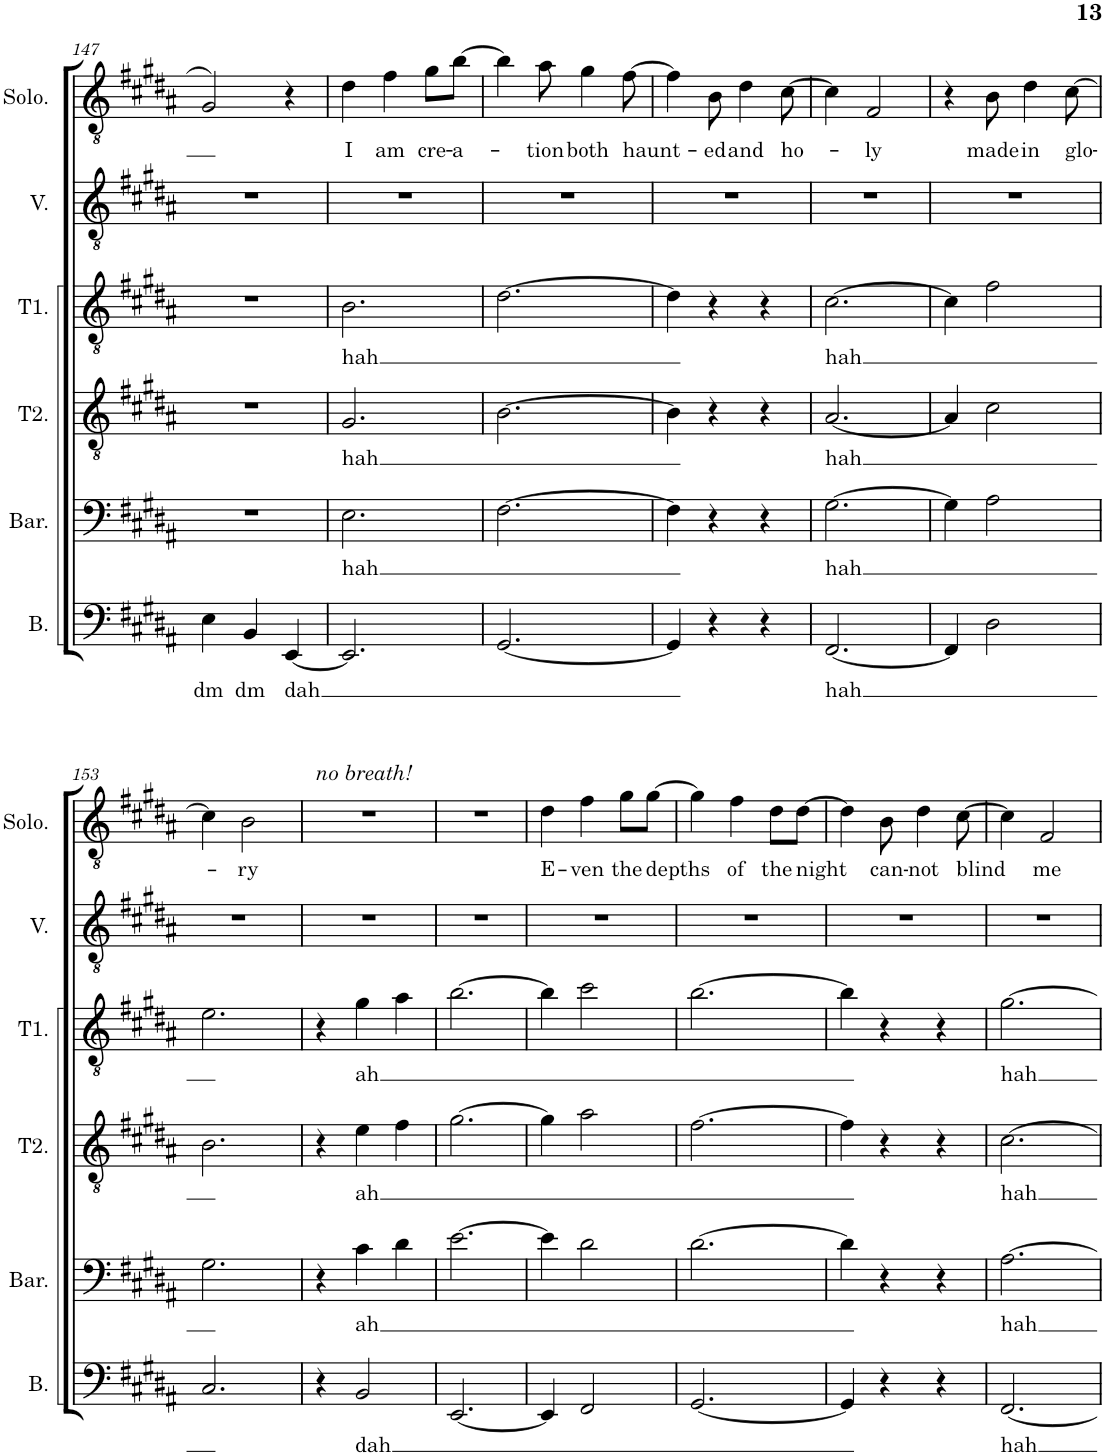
**kern	**text	**kern	**text	**kern	**text	**kern	**text	**kern	**kern	**text
*part6	*part6	*part5	*part5	*part4	*part4	*part3	*part3	*part2	*part1	*part1
*staff6	*staff6	*staff5	*staff5	*staff4	*staff4	*staff3	*staff3	*staff2	*staff1	*staff1
*I"Bass	*	*I"Baritone	*	*I"Tenor 2	*	*I"Tenor 1	*	*I"Voice	*I"Soloist	*
*I'B.	*	*I'Bar.	*	*I'T2.	*	*I'T1.	*	*I'V.	*I'Solo.	*
!!LO:PB:g=z
*clefF4	*	*clefF4	*	*clefGv2	*	*clefGv2	*	*clefGv2	*clefGv2	*
*k[f#c#g#d#a#]	*	*k[f#c#g#d#a#]	*	*k[f#c#g#d#a#]	*	*k[f#c#g#d#a#]	*	*k[f#c#g#d#a#]	*k[f#c#g#d#a#]	*
*M3/4	*	*M3/4	*	*M3/4	*	*M3/4	*	*M3/4	*M3/4	*
=147	=147	=147	=147	=147	=147	=147	=147	=147	=147	=147
!	!LO:LY:b	!	!	!	!	!	!	!	!	!
4E\	dm	2.r	.	2.r	.	2.r	.	2.r	2G#/	.
!	!LO:LY:b	!	!	!	!	!	!	!	!	!
4BB/	dm	.	.	.	.	.	.	.	.	.
!	!LO:LY:b	!	!	!	!	!	!	!	!	!
[4EE/	dah	.	.	.	.	.	.	.	4r	.
=148	=148	=148	=148	=148	=148	=148	=148	=148	=148	=148
!	!	!	!LO:LY:b	!	!LO:LY:b	!	!LO:LY:b	!	!	!LO:LY:b
2.EE/]	.	2.E\	hah	2.G#/	hah	2.B\	hah	2.r	4d#\	I
!	!	!	!	!	!	!	!	!	!	!LO:LY:b
.	.	.	.	.	.	.	.	.	4f#\	am
!	!	!	!	!	!	!	!	!	!	!LO:LY:b
.	.	.	.	.	.	.	.	.	8g#\L	cre-
!	!	!	!	!	!	!	!	!	!	!LO:LY:b
.	.	.	.	.	.	.	.	.	[8b\J	-a-
=149	=149	=149	=149	=149	=149	=149	=149	=149	=149	=149
[2.GG#/	.	[2.F#\	.	[2.B\	.	[2.d#\	.	2.r	4b\]	.
!	!	!	!	!	!	!	!	!	!	!LO:LY:b
.	.	.	.	.	.	.	.	.	8a#\	-tion
!	!	!	!	!	!	!	!	!	!	!LO:LY:b
.	.	.	.	.	.	.	.	.	4g#\	both
!	!	!	!	!	!	!	!	!	!	!LO:LY:b
.	.	.	.	.	.	.	.	.	[8f#\	haunt-
=150	=150	=150	=150	=150	=150	=150	=150	=150	=150	=150
4GG#/]	.	4F#\]	.	4B\]	.	4d#\]	.	2.r	4f#\]	.
!	!	!	!	!	!	!	!	!	!	!LO:LY:b
4r	.	4r	.	4r	.	4r	.	.	8B\	-ed
!	!	!	!	!	!	!	!	!	!	!LO:LY:b
.	.	.	.	.	.	.	.	.	4d#\	and
4r	.	4r	.	4r	.	4r	.	.	.	.
!	!	!	!	!	!	!	!	!	!	!LO:LY:b
.	.	.	.	.	.	.	.	.	[8c#\	ho-
=151	=151	=151	=151	=151	=151	=151	=151	=151	=151	=151
!	!LO:LY:b	!	!LO:LY:b	!	!LO:LY:b	!	!LO:LY:b	!	!	!
[2.FF#/	hah	[2.G#\	hah	[2.A#/	hah	[2.c#\	hah	2.r	4c#\]	.
!	!	!	!	!	!	!	!	!	!	!LO:LY:b
.	.	.	.	.	.	.	.	.	2F#/	-ly
=152	=152	=152	=152	=152	=152	=152	=152	=152	=152	=152
4FF#/]	.	4G#\]	.	4A#/]	.	4c#\]	.	2.r	4r	.
!	!	!	!	!	!	!	!	!	!	!LO:LY:b
2D#\	.	2A#\	.	2c#\	.	2f#\	.	.	8B\	made
!	!	!	!	!	!	!	!	!	!	!LO:LY:b
.	.	.	.	.	.	.	.	.	4d#\	in
!	!	!	!	!	!	!	!	!	!	!LO:LY:b
.	.	.	.	.	.	.	.	.	[8c#\	glo-
!!LO:LB:g=z
=153	=153	=153	=153	=153	=153	=153	=153	=153	=153	=153
2.C#/	.	2.G#\	.	2.B\	.	2.e\	.	2.r	4c#\]	.
!	!	!	!	!	!	!	!	!	!	!LO:LY:b
.	.	.	.	.	.	.	.	.	2B\	-ry
=154	=154	=154	=154	=154	=154	=154	=154	=154	=154	=154
!	!	!	!	!	!	!	!	!	!LO:TX:a:i:t=no breath!	!
4r	.	4r	.	4r	.	4r	.	2.r	2.r	.
!	!LO:LY:b	!	!LO:LY:b	!	!LO:LY:b	!	!LO:LY:b	!	!	!
2BB/	dah	4c#\	ah	4e\	ah	4g#\	ah	.	.	.
.	.	4d#\	.	4f#\	.	4a#\	.	.	.	.
=155	=155	=155	=155	=155	=155	=155	=155	=155	=155	=155
[2.EE/	.	[2.e\	.	[2.g#\	.	[2.b\	.	2.r	2.r	.
=156	=156	=156	=156	=156	=156	=156	=156	=156	=156	=156
!	!	!	!	!	!	!	!	!	!	!LO:LY:b
4EE/]	.	4e\]	.	4g#\]	.	4b\]	.	2.r	4d#\	E-
!	!	!	!	!	!	!	!	!	!	!LO:LY:b
2FF#/	.	2d#\	.	2a#\	.	2cc#\	.	.	4f#\	-ven
!	!	!	!	!	!	!	!	!	!	!LO:LY:b
.	.	.	.	.	.	.	.	.	8g#\L	the
!	!	!	!	!	!	!	!	!	!	!LO:LY:b
.	.	.	.	.	.	.	.	.	[8g#\J	depths
=157	=157	=157	=157	=157	=157	=157	=157	=157	=157	=157
[2.GG#/	.	[2.d#\	.	[2.f#\	.	[2.b\	.	2.r	4g#\]	.
!	!	!	!	!	!	!	!	!	!	!LO:LY:b
.	.	.	.	.	.	.	.	.	4f#\	of
!	!	!	!	!	!	!	!	!	!	!LO:LY:b
.	.	.	.	.	.	.	.	.	8d#\L	the
!	!	!	!	!	!	!	!	!	!	!LO:LY:b
.	.	.	.	.	.	.	.	.	[8d#\J	night
=158	=158	=158	=158	=158	=158	=158	=158	=158	=158	=158
4GG#/]	.	4d#\]	.	4f#\]	.	4b\]	.	2.r	4d#\]	.
!	!	!	!	!	!	!	!	!	!	!LO:LY:b
4r	.	4r	.	4r	.	4r	.	.	8B\	can-
!	!	!	!	!	!	!	!	!	!	!LO:LY:b
.	.	.	.	.	.	.	.	.	4d#\	-not
4r	.	4r	.	4r	.	4r	.	.	.	.
!	!	!	!	!	!	!	!	!	!	!LO:LY:b
.	.	.	.	.	.	.	.	.	[8c#\	blind
=159	=159	=159	=159	=159	=159	=159	=159	=159	=159	=159
!	!LO:LY:b	!	!LO:LY:b	!	!LO:LY:b	!	!LO:LY:b	!	!	!
[2.FF#/	hah	[2.A#\	hah	[2.c#\	hah	[2.g#\	hah	2.r	4c#\]	.
!	!	!	!	!	!	!	!	!	!	!LO:LY:b
.	.	.	.	.	.	.	.	.	2F#/	me
=	=	=	=	=	=	=	=	=	=	=
*-	*-	*-	*-	*-	*-	*-	*-	*-	*-	*-
